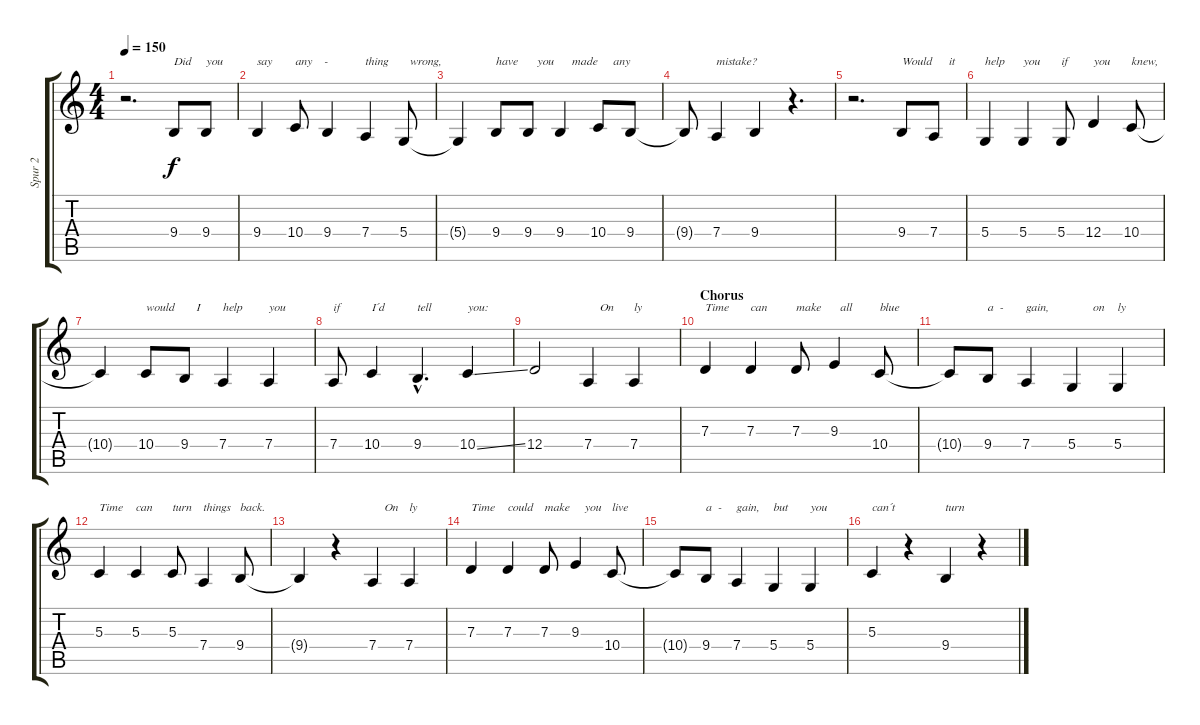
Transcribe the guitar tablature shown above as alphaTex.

\track ("Spur 2" "Spur 2") {instrument lead6voice}
\staff {score tabs}
\tuning (E4 B3 G3 D3 A2 D2) {hide}
\ts (4 4)
\tempo 150
\clef g2
\ks c
r.2{d dy f} 9.4.8{txt "Did"} 9.4.8{txt "you"} |
9.4.4{txt "say"} 10.4.8{txt "any    -"} 9.4.4 7.4.4{txt "thing"} 5.4.8{txt "  wrong,"} |
5.4{t}.4 9.4.8{txt "have"} 9.4.8{txt "   you"} 9.4.4{txt "    made"} 10.4.8{txt "     any"} 9.4.8 |
9.4{t}.8 7.4.4{txt "mistake?"} 9.4.4 r.4{d} |
r.2{d} 9.4.8{txt "Would"} 7.4.8{txt "     it"} |
5.4.4{txt "help"} 5.4.4{txt "you"} 5.4.8{txt "if"} 12.4.4{txt "you"} 10.4.8{txt "knew,"} |
10.4{t}.4 10.4.8{txt "would"} 9.4.8{txt "    I"} 7.4.4{txt "help"} 7.4.4{txt "you"} |
7.4.8{txt "if"} 10.4.4{txt "I´d"} 9.4{hac}.4{d txt "tell"} 10.4{ss}.4{txt "you:"} |
12.4.2 7.4.4{txt "    On"} 7.4.4{txt "ly"} |
\section ("" "Chorus")
7.3.4{txt "Time"} 7.3.4{txt "can"} 7.3.8{txt "make"} 9.3.4{txt "  all"} 10.4.8{txt "blue"} |
10.4{t}.8 9.4.8{txt "a  -"} 7.4.4{txt "gain,"} 5.4.4{txt "       on"} 5.4.4{txt "ly"} |
5.3.4{txt "Time"} 5.3.4{txt "can"} 5.3.8{txt "turn"} 7.4.4{txt "things"} 9.4.8{txt "back."} |
9.4{t}.4 r.4 7.4.4{txt "    On"} 7.4.4{txt "ly"} |
7.3.4{txt "Time"} 7.3.4{txt "could"} 7.3.8{txt "make"} 9.3.4{txt "   you"} 10.4.8{txt "live"} |
10.4{t}.8 9.4.8{txt "a  -"} 7.4.4{txt "gain,"} 5.4.4{txt "but"} 5.4.4{txt "you"} |
5.3.4{txt "can´t"} r.4 9.4.4{txt "turn"} r.4
